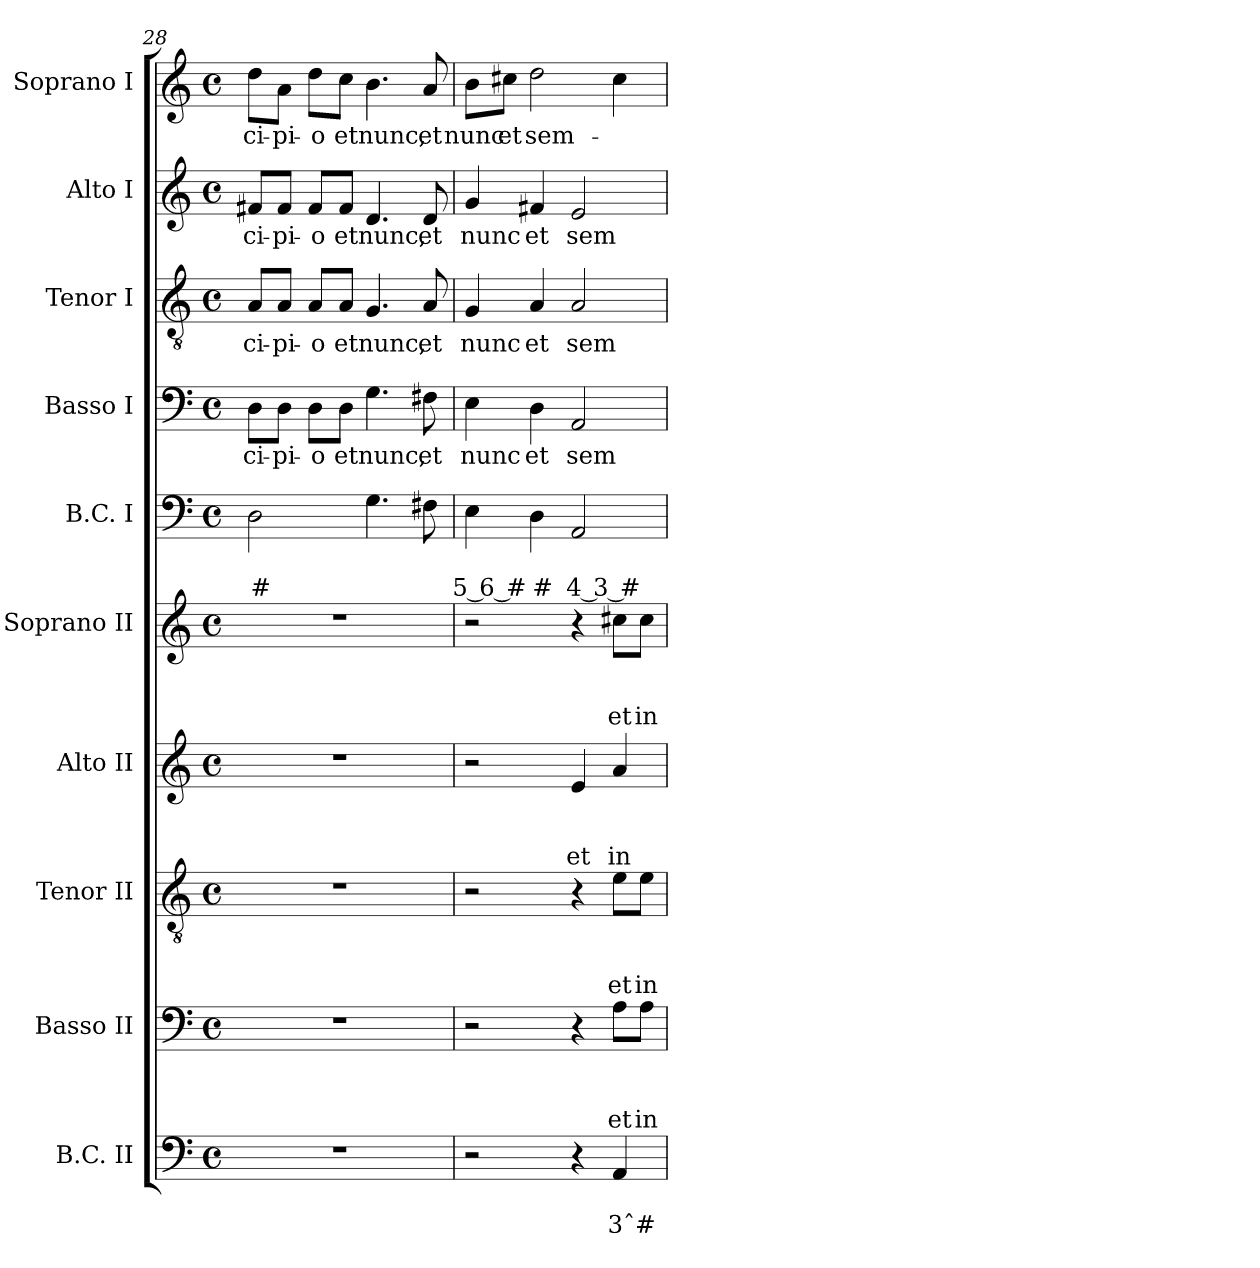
**kern	**text	**text	**kern	**text	**text	**text	**kern	**text	**text	**text	**kern	**text	**text	**text	**kern	**text	**text	**text	**kern	**text	**text	**kern	**text	**kern	**text	**kern	**text	**kern	**text
*part10	*part10	*part10	*part9	*part9	*part9	*part9	*part8	*part8	*part8	*part8	*part7	*part7	*part7	*part7	*part6	*part6	*part6	*part6	*part5	*part5	*part5	*part4	*part4	*part3	*part3	*part2	*part2	*part1	*part1
*staff10	*staff10	*staff10	*staff9	*staff9	*staff9	*staff9	*staff8	*staff8	*staff8	*staff8	*staff7	*staff7	*staff7	*staff7	*staff6	*staff6	*staff6	*staff6	*staff5	*staff5	*staff5	*staff4	*staff4	*staff3	*staff3	*staff2	*staff2	*staff1	*staff1
*I"B.C. II	*	*	*I"Basso II	*	*	*	*I"Tenor II	*	*	*	*I"Alto II	*	*	*	*I"Soprano II	*	*	*	*I"B.C. I	*	*	*I"Basso I	*	*I"Tenor I	*	*I"Alto I	*	*I"Soprano I	*
*I'BC2	*	*	*I'B 2	*	*	*	*I'T 2	*	*	*	*I'A 2	*	*	*	*I'S 2	*	*	*	*I'BC1	*	*	*I'B 1	*	*I'T 1	*	*I'A 1	*	*I'S 1	*
*clefF4	*	*	*clefF4	*	*	*	*clefGv2	*	*	*	*clefG2	*	*	*	*clefG2	*	*	*	*clefF4	*	*	*clefF4	*	*clefGv2	*	*clefG2	*	*clefG2	*
*k[]	*	*	*k[]	*	*	*	*k[]	*	*	*	*k[]	*	*	*	*k[]	*	*	*	*k[]	*	*	*k[]	*	*k[]	*	*k[]	*	*k[]	*
*C:	*	*	*C:	*	*	*	*C:	*	*	*	*C:	*	*	*	*C:	*	*	*	*C:	*	*	*C:	*	*C:	*	*C:	*	*C:	*
*M4/4	*	*	*M4/4	*	*	*	*M4/4	*	*	*	*M4/4	*	*	*	*M4/4	*	*	*	*M4/4	*	*	*M4/4	*	*M4/4	*	*M4/4	*	*M4/4	*
*met(c)	*	*	*met(c)	*	*	*	*met(c)	*	*	*	*met(c)	*	*	*	*met(c)	*	*	*	*met(c)	*	*	*met(c)	*	*met(c)	*	*met(c)	*	*met(c)	*
=28	=28	=28	=28	=28	=28	=28	=28	=28	=28	=28	=28	=28	=28	=28	=28	=28	=28	=28	=28	=28	=28	=28	=28	=28	=28	=28	=28	=28	=28
!	!	!	!	!	!	!	!	!	!	!	!	!	!	!	!	!	!	!	!	!	!LO:LY:b	!	!	!	!	!	!	!	!
!	!	!	!	!	!	!	!	!	!	!	!	!	!	!	!	!	!	!	!	!	!	!	!LO:LY:b	!	!	!	!	!	!
!	!	!	!	!	!	!	!	!	!	!	!	!	!	!	!	!	!	!	!	!	!	!	!	!	!LO:LY:b	!	!	!	!
!	!	!	!	!	!	!	!	!	!	!	!	!	!	!	!	!	!	!	!	!	!	!	!	!	!	!	!LO:LY:b	!	!
!	!	!	!	!	!	!	!	!	!	!	!	!	!	!	!	!	!	!	!	!	!	!	!	!	!	!	!	!	!LO:LY:b
1r	.	.	1r	.	.	.	1r	.	.	.	1r	.	.	.	1r	.	.	.	2D\	.	#	8D\L	-ci-	8A/L	-ci-	8f#X/L	-ci-	8dd\L	-ci-
!	!	!	!	!	!	!	!	!	!	!	!	!	!	!	!	!	!	!	!	!	!	!	!LO:LY:b	!	!	!	!	!	!
!	!	!	!	!	!	!	!	!	!	!	!	!	!	!	!	!	!	!	!	!	!	!	!	!	!LO:LY:b	!	!	!	!
!	!	!	!	!	!	!	!	!	!	!	!	!	!	!	!	!	!	!	!	!	!	!	!	!	!	!	!LO:LY:b	!	!
!	!	!	!	!	!	!	!	!	!	!	!	!	!	!	!	!	!	!	!	!	!	!	!	!	!	!	!	!	!LO:LY:b
.	.	.	.	.	.	.	.	.	.	.	.	.	.	.	.	.	.	.	.	.	.	8D\J	-pi-	8A/J	-pi-	8f#/J	-pi-	8a\J	-pi-
!	!	!	!	!	!	!	!	!	!	!	!	!	!	!	!	!	!	!	!	!	!	!	!LO:LY:b	!	!	!	!	!	!
!	!	!	!	!	!	!	!	!	!	!	!	!	!	!	!	!	!	!	!	!	!	!	!	!	!LO:LY:b	!	!	!	!
!	!	!	!	!	!	!	!	!	!	!	!	!	!	!	!	!	!	!	!	!	!	!	!	!	!	!	!LO:LY:b	!	!
!	!	!	!	!	!	!	!	!	!	!	!	!	!	!	!	!	!	!	!	!	!	!	!	!	!	!	!	!	!LO:LY:b
.	.	.	.	.	.	.	.	.	.	.	.	.	.	.	.	.	.	.	.	.	.	8D\L	-o	8A/L	-o	8f#/L	-o	8dd\L	-o
!	!	!	!	!	!	!	!	!	!	!	!	!	!	!	!	!	!	!	!	!	!	!	!LO:LY:b	!	!	!	!	!	!
!	!	!	!	!	!	!	!	!	!	!	!	!	!	!	!	!	!	!	!	!	!	!	!	!	!LO:LY:b	!	!	!	!
!	!	!	!	!	!	!	!	!	!	!	!	!	!	!	!	!	!	!	!	!	!	!	!	!	!	!	!LO:LY:b	!	!
!	!	!	!	!	!	!	!	!	!	!	!	!	!	!	!	!	!	!	!	!	!	!	!	!	!	!	!	!	!LO:LY:b
.	.	.	.	.	.	.	.	.	.	.	.	.	.	.	.	.	.	.	.	.	.	8D\J	et	8A/J	et	8f#/J	et	8cc\J	et
!	!	!	!	!	!	!	!	!	!	!	!	!	!	!	!	!	!	!	!	!	!	!	!LO:LY:b	!	!	!	!	!	!
!	!	!	!	!	!	!	!	!	!	!	!	!	!	!	!	!	!	!	!	!	!	!	!	!	!LO:LY:b	!	!	!	!
!	!	!	!	!	!	!	!	!	!	!	!	!	!	!	!	!	!	!	!	!	!	!	!	!	!	!	!LO:LY:b	!	!
!	!	!	!	!	!	!	!	!	!	!	!	!	!	!	!	!	!	!	!	!	!	!	!	!	!	!	!	!	!LO:LY:b
.	.	.	.	.	.	.	.	.	.	.	.	.	.	.	.	.	.	.	4.G\	.	.	4.G\	nunc,	4.G/	nunc,	4.d/	nunc,	4.b\	nunc,
!	!	!	!	!	!	!	!	!	!	!	!	!	!	!	!	!	!	!	!	!	!	!	!LO:LY:b	!	!	!	!	!	!
!	!	!	!	!	!	!	!	!	!	!	!	!	!	!	!	!	!	!	!	!	!	!	!	!	!LO:LY:b	!	!	!	!
!	!	!	!	!	!	!	!	!	!	!	!	!	!	!	!	!	!	!	!	!	!	!	!	!	!	!	!LO:LY:b	!	!
!	!	!	!	!	!	!	!	!	!	!	!	!	!	!	!	!	!	!	!	!	!	!	!	!	!	!	!	!	!LO:LY:b
.	.	.	.	.	.	.	.	.	.	.	.	.	.	.	.	.	.	.	8F#X\	.	.	8F#X\	et	8A/	et	8d/	et	8a/	et
=29	=29	=29	=29	=29	=29	=29	=29	=29	=29	=29	=29	=29	=29	=29	=29	=29	=29	=29	=29	=29	=29	=29	=29	=29	=29	=29	=29	=29	=29
!	!	!	!	!	!	!	!	!	!	!	!	!	!	!	!	!	!	!	!	!	!LO:LY:b	!	!	!	!	!	!	!	!
!	!	!	!	!	!	!	!	!	!	!	!	!	!	!	!	!	!	!	!	!	!	!	!LO:LY:b	!	!	!	!	!	!
!	!	!	!	!	!	!	!	!	!	!	!	!	!	!	!	!	!	!	!	!	!	!	!	!	!LO:LY:b	!	!	!	!
!	!	!	!	!	!	!	!	!	!	!	!	!	!	!	!	!	!	!	!	!	!	!	!	!	!	!	!LO:LY:b	!	!
!	!	!	!	!	!	!	!	!	!	!	!	!	!	!	!	!	!	!	!	!	!	!	!	!	!	!	!	!	!LO:LY:b
2r	.	.	2r	.	.	.	2r	.	.	.	2r	.	.	.	2r	.	.	.	4E\	.	5 6 #	4E\	nunc	4G/	nunc	4g/	nunc	8b\L	nunc
!	!	!	!	!	!	!	!	!	!	!	!	!	!	!	!	!	!	!	!	!	!	!	!	!	!	!	!	!	!LO:LY:b
.	.	.	.	.	.	.	.	.	.	.	.	.	.	.	.	.	.	.	.	.	.	.	.	.	.	.	.	8cc#X\J	et
!	!	!	!	!	!	!	!	!	!	!	!	!	!	!	!	!	!	!	!	!	!LO:LY:b	!	!	!	!	!	!	!	!
!	!	!	!	!	!	!	!	!	!	!	!	!	!	!	!	!	!	!	!	!	!	!	!LO:LY:b	!	!	!	!	!	!
!	!	!	!	!	!	!	!	!	!	!	!	!	!	!	!	!	!	!	!	!	!	!	!	!	!LO:LY:b	!	!	!	!
!	!	!	!	!	!	!	!	!	!	!	!	!	!	!	!	!	!	!	!	!	!	!	!	!	!	!	!LO:LY:b	!	!
!	!	!	!	!	!	!	!	!	!	!	!	!	!	!	!	!	!	!	!	!	!	!	!	!	!	!	!	!	!LO:LY:b
.	.	.	.	.	.	.	.	.	.	.	.	.	.	.	.	.	.	.	4D\	.	#	4D\	et	4A/	et	4f#X/	et	2dd\	sem-
!	!	!	!	!	!	!	!	!	!	!	!	!	!	!LO:LY:b	!	!	!	!	!	!	!	!	!	!	!	!	!	!	!
!	!	!	!	!	!	!	!	!	!	!	!	!	!	!	!	!	!	!	!	!	!LO:LY:b	!	!	!	!	!	!	!	!
!	!	!	!	!	!	!	!	!	!	!	!	!	!	!	!	!	!	!	!	!	!	!	!LO:LY:b	!	!	!	!	!	!
!	!	!	!	!	!	!	!	!	!	!	!	!	!	!	!	!	!	!	!	!	!	!	!	!	!LO:LY:b	!	!	!	!
!	!	!	!	!	!	!	!	!	!	!	!	!	!	!	!	!	!	!	!	!	!	!	!	!	!	!	!LO:LY:b	!	!
4r	.	.	4r	.	.	.	4r	.	.	.	4e/	.	.	et	4r	.	.	.	2AA/	.	4 3 #	2AA/	sem-	2A/	sem-	2e/	sem-	.	.
!	!	!LO:LY:b	!	!	!	!	!	!	!	!	!	!	!	!	!	!	!	!	!	!	!	!	!	!	!	!	!	!	!
!	!	!	!	!	!	!LO:LY:b	!	!	!	!	!	!	!	!	!	!	!	!	!	!	!	!	!	!	!	!	!	!	!
!	!	!	!	!	!	!	!	!	!	!LO:LY:b	!	!	!	!	!	!	!	!	!	!	!	!	!	!	!	!	!	!	!
!	!	!	!	!	!	!	!	!	!	!	!	!	!	!LO:LY:b	!	!	!	!	!	!	!	!	!	!	!	!	!	!	!
!	!	!	!	!	!	!	!	!	!	!	!	!	!	!	!	!	!	!LO:LY:b	!	!	!	!	!	!	!	!	!	!	!
4AA/	.	3ˆ#	8A\L	.	.	et	8e\L	.	.	et	4a/	.	.	in	8cc#X\L	.	.	et	.	.	.	.	.	.	.	.	.	4cc#\	.
!	!	!	!	!	!	!LO:LY:b	!	!	!	!	!	!	!	!	!	!	!	!	!	!	!	!	!	!	!	!	!	!	!
!	!	!	!	!	!	!	!	!	!	!LO:LY:b	!	!	!	!	!	!	!	!	!	!	!	!	!	!	!	!	!	!	!
!	!	!	!	!	!	!	!	!	!	!	!	!	!	!	!	!	!	!LO:LY:b	!	!	!	!	!	!	!	!	!	!	!
.	.	.	8A\J	.	.	in	8e\J	.	.	in	.	.	.	.	8cc#\J	.	.	in	.	.	.	.	.	.	.	.	.	.	.
=	=	=	=	=	=	=	=	=	=	=	=	=	=	=	=	=	=	=	=	=	=	=	=	=	=	=	=	=	=
*-	*-	*-	*-	*-	*-	*-	*-	*-	*-	*-	*-	*-	*-	*-	*-	*-	*-	*-	*-	*-	*-	*-	*-	*-	*-	*-	*-	*-	*-
